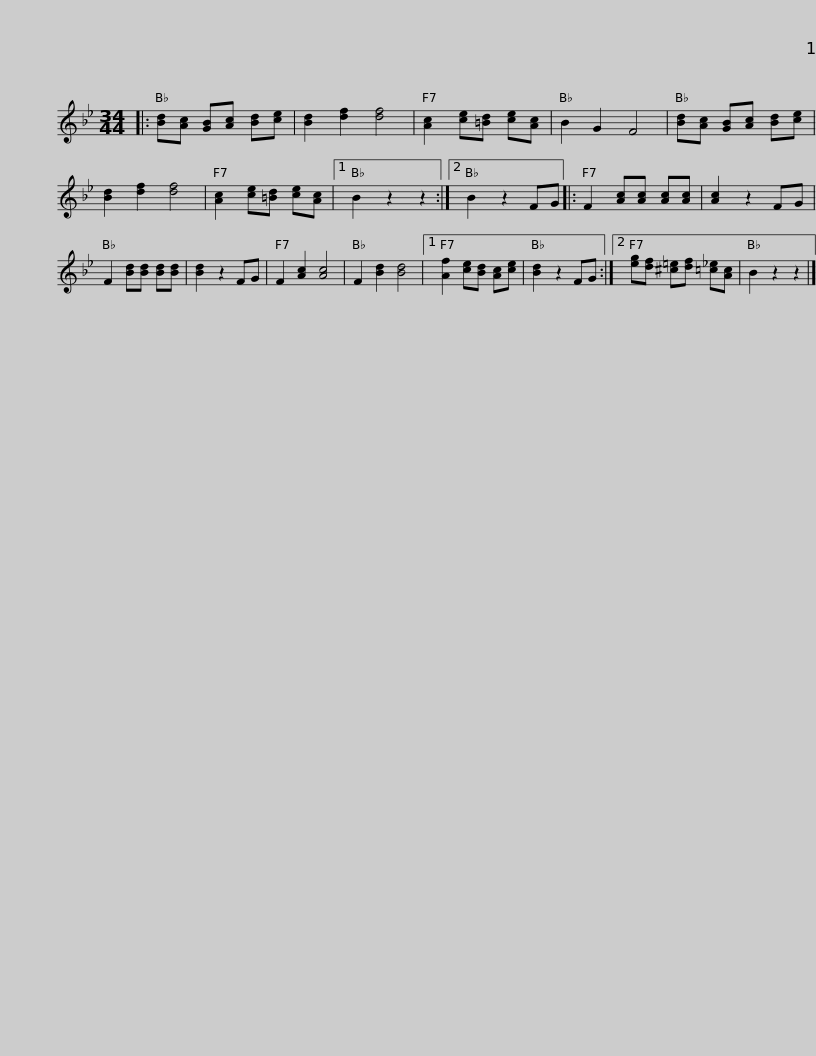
X:1
L:1/8
M:34/44
I:linebreak $
K:Bb
V:1 treble
V:1
|: [Bd][Ac] [GB][Ac] [Bd][ce] | [Bd]2 [df]2 [df]4 | [Ac]2 [ce][=Bd] [ce][Ac] | B2 G2 F4 | [Bd][Ac] [GB][Ac] [Bd][ce] | %5
 [Bd]2 [df]2 [df]4 | [Ac]2 [ce][=Bd] [ce][Ac] |1 B2 z2 z2 :|2$ B2 z2 FG |: F2 [Ac][Ac] [Ac][Ac] | %10
 [Ac]2 z2 FG | F2 [Bd][Bd] [Bd][Bd] | [Bd]2 z2 FG | F2 [Ac]2 [Ac]4 | F2 [Bd]2 [Bd]4 |1 %15
 [Af]2 [ce][Bd] [Ac][ce] | [Bd]2 z2 FG :|2$ [eg][df] [^c=e][df] [=c_e][Ac] | B2 z2 z2 |] %19
